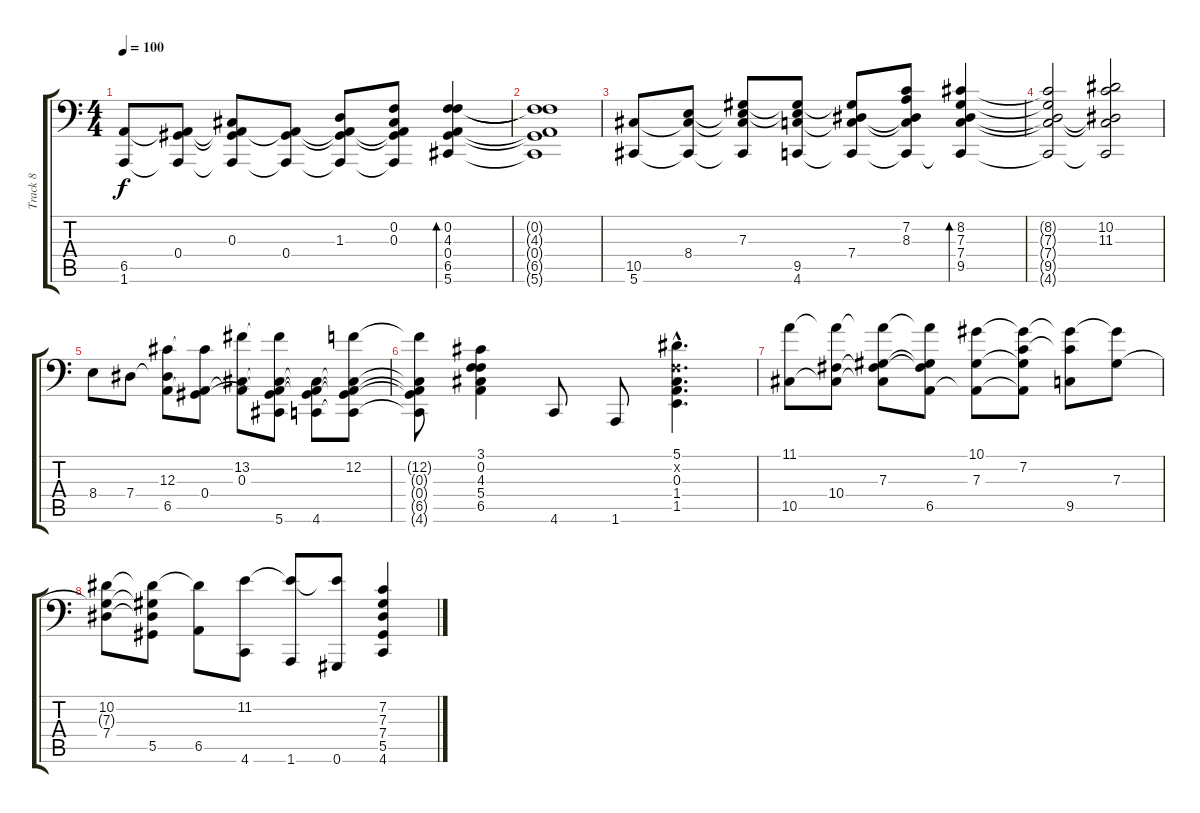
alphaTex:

\track ("Track 8" "Track 8") {instrument acousticgrandpiano}
\staff {score tabs}
\tuning (Bb3 F3 Db3 Ab2 Eb2 Ab1) {hide}
\ts (4 4)
\tempo 100
\clef f4
\ks c
(6.5 1.6).8{dy f} (0.4 6.5{t} 1.6{t}).8 (0.3 0.4{t} 6.5{t} 1.6{t}).8 (0.4 6.5{t} 1.6{t}).8 (1.3 0.4{t} 6.5{t} 1.6{t}).8 (0.2 0.3 0.4{t} 6.5{t} 1.6{t}).8 (0.2 4.3 0.4 6.5 5.6).4{bd 240} |
(0.2{t} 4.3{t} 0.4{t} 6.5{t} 5.6{t}).1 |
(10.5 5.6).8 (8.4 10.5{t} 5.6{t}).8 (7.3 8.4{t} 10.5{t} 5.6{t}).8 (7.3{t} 8.4{t} 9.5 4.6).8 (7.3{t} 7.4 9.5{t} 4.6{t}).8 (7.2 8.3 7.4{t} 9.5{t} 4.6{t}).8 (8.2 7.3 7.4 9.5 4.6{t}).4{bd 240} |
(8.2{t} 7.3{t} 7.4{t} 9.5{t} 4.6{t}).2 (10.2 11.3 7.4{t} 9.5{t} 4.6{t}).2 |
8.4.8 7.4.8 (12.3 7.4{t} 6.5).8 (12.3{t} 0.4 6.5{t}).8 (13.2 0.3 6.5{t}).8 (13.2{t} 0.3{t} 0.4{t} 6.5{t} 5.6).8 (0.3{t} 0.4{t} 6.5{t} 4.6).8 (12.2 0.3{t} 0.4{t} 6.5{t} 4.6{t}).8 |
(12.2{t} 0.3{t} 0.4{t} 6.5{t} 4.6{t}).8 (3.1 0.2 4.3 5.4 6.5).4 4.6.8 1.6.8 (5.1{hac} 0.2{hac x} 0.3{hac} 1.4{hac} 1.5{hac}).4{d} |
(11.1 10.5).8 (11.1{t} 10.4 10.5{t}).8 (11.1{t} 7.3 10.4{t} 10.5{t}).8 (11.1{t} 7.3{t} 10.4{t} 6.5).8 (10.1 7.3 6.5{t}).8 (10.1{t} 7.2 7.3{t} 6.5{t}).8 (10.1{t} 7.2{t} 9.5).8 (10.1{t} 7.3).8 |
(10.2 7.3{t} 7.4).8 (10.2{t} 7.3{t} 7.4{t} 5.5).8 (10.2{t} 6.5).8 (11.2 4.6).8 (11.2{t} 1.6).8 (11.2{t} 0.6).8 (7.2 7.3 7.4 5.5 4.6).4
